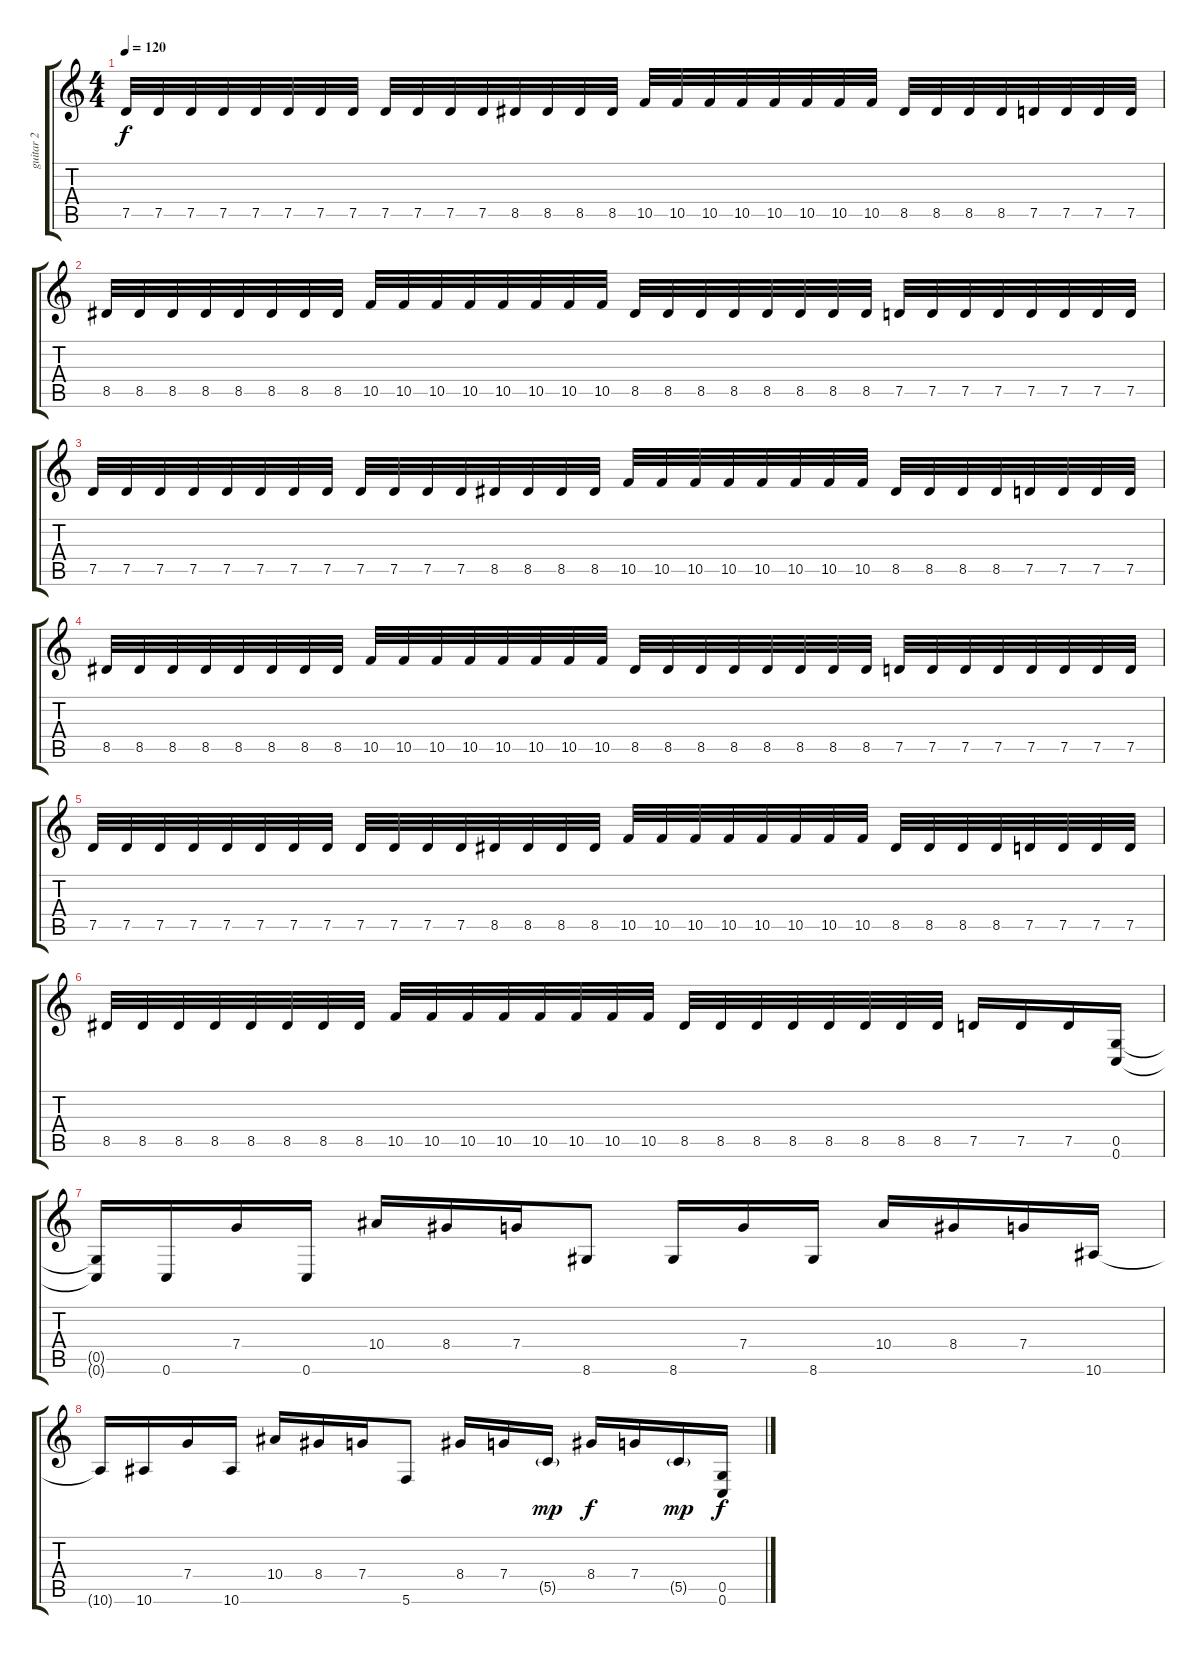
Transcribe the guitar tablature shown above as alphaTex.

\track ("guitar 2" "guitar 2") {instrument overdrivenguitar}
\staff {score tabs}
\tuning (D4 A3 F3 C3 G2 C2) {hide}
\ts (4 4)
\tempo 120
\clef g2
\ks c
7.5.32{dy f} 7.5.32 7.5.32 7.5.32 7.5.32 7.5.32 7.5.32 7.5.32 7.5.32 7.5.32 7.5.32 7.5.32 8.5.32 8.5.32 8.5.32 8.5.32 10.5.32 10.5.32 10.5.32 10.5.32 10.5.32 10.5.32 10.5.32 10.5.32 8.5.32 8.5.32 8.5.32 8.5.32 7.5.32 7.5.32 7.5.32 7.5.32 |
8.5.32 8.5.32 8.5.32 8.5.32 8.5.32 8.5.32 8.5.32 8.5.32 10.5.32 10.5.32 10.5.32 10.5.32 10.5.32 10.5.32 10.5.32 10.5.32 8.5.32 8.5.32 8.5.32 8.5.32 8.5.32 8.5.32 8.5.32 8.5.32 7.5.32 7.5.32 7.5.32 7.5.32 7.5.32 7.5.32 7.5.32 7.5.32 |
7.5.32 7.5.32 7.5.32 7.5.32 7.5.32 7.5.32 7.5.32 7.5.32 7.5.32 7.5.32 7.5.32 7.5.32 8.5.32 8.5.32 8.5.32 8.5.32 10.5.32 10.5.32 10.5.32 10.5.32 10.5.32 10.5.32 10.5.32 10.5.32 8.5.32 8.5.32 8.5.32 8.5.32 7.5.32 7.5.32 7.5.32 7.5.32 |
8.5.32 8.5.32 8.5.32 8.5.32 8.5.32 8.5.32 8.5.32 8.5.32 10.5.32 10.5.32 10.5.32 10.5.32 10.5.32 10.5.32 10.5.32 10.5.32 8.5.32 8.5.32 8.5.32 8.5.32 8.5.32 8.5.32 8.5.32 8.5.32 7.5.32 7.5.32 7.5.32 7.5.32 7.5.32 7.5.32 7.5.32 7.5.32 |
7.5.32 7.5.32 7.5.32 7.5.32 7.5.32 7.5.32 7.5.32 7.5.32 7.5.32 7.5.32 7.5.32 7.5.32 8.5.32 8.5.32 8.5.32 8.5.32 10.5.32 10.5.32 10.5.32 10.5.32 10.5.32 10.5.32 10.5.32 10.5.32 8.5.32 8.5.32 8.5.32 8.5.32 7.5.32 7.5.32 7.5.32 7.5.32 |
8.5.32 8.5.32 8.5.32 8.5.32 8.5.32 8.5.32 8.5.32 8.5.32 10.5.32 10.5.32 10.5.32 10.5.32 10.5.32 10.5.32 10.5.32 10.5.32 8.5.32 8.5.32 8.5.32 8.5.32 8.5.32 8.5.32 8.5.32 8.5.32 7.5.16 7.5.16 7.5.16 (0.5 0.6).16 |
(0.5{t} 0.6{t}).16 0.6.16 7.4.16 0.6.16 10.4.16 8.4.16 7.4.16 8.6.8 8.6.16 7.4.16 8.6.16 10.4.16 8.4.16 7.4.16 10.6.16 |
10.6{t}.16 10.6.16 7.4.16 10.6.16 10.4.16 8.4.16 7.4.16 5.6.8 8.4.16 7.4.16 5.5{g}.16{dy mp} 8.4.16{dy f} 7.4.16 5.5{g}.16{dy mp} (0.5 0.6).16{dy f}
